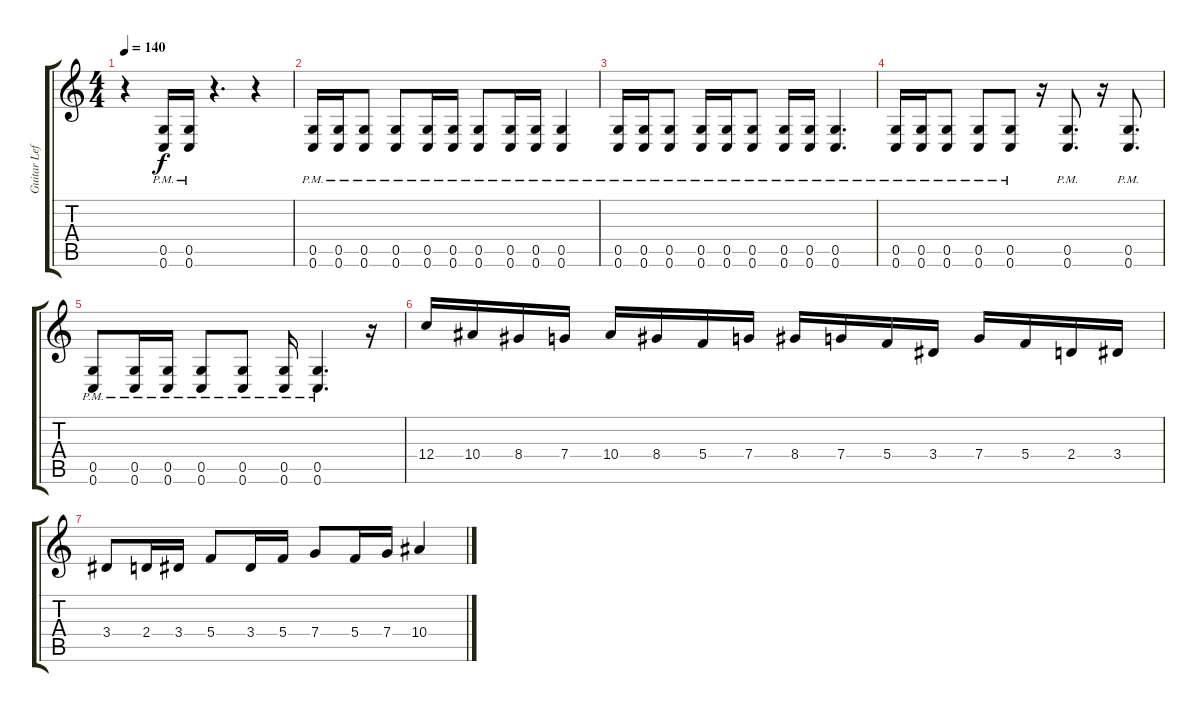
\track ("Guitar Left" "Guitar Lef") {instrument distortionguitar}
\staff {score tabs}
\tuning (D4 A3 F3 C3 G2 C2) {hide}
\ts (4 4)
\tempo 140
\clef g2
\ks c
r.4{dy f} (0.5{pm} 0.6{pm}).16 (0.5{pm} 0.6{pm}).16 r.4{d} r.4 |
(0.5{pm} 0.6{pm}).16 (0.5{pm} 0.6{pm}).16 (0.5{pm} 0.6{pm}).8 (0.5{pm} 0.6{pm}).8 (0.5{pm} 0.6{pm}).16 (0.5{pm} 0.6{pm}).16 (0.5{pm} 0.6{pm}).8 (0.5{pm} 0.6{pm}).16 (0.5{pm} 0.6{pm}).16 (0.5{pm} 0.6{pm}).4 |
(0.5{pm} 0.6{pm}).16 (0.5{pm} 0.6{pm}).16 (0.5{pm} 0.6{pm}).8 (0.5{pm} 0.6{pm}).16 (0.5{pm} 0.6{pm}).16 (0.5{pm} 0.6{pm}).8 (0.5{pm} 0.6{pm}).16 (0.5{pm} 0.6{pm}).16 (0.5{pm} 0.6{pm}).4{d} |
(0.5{pm} 0.6{pm}).16 (0.5{pm} 0.6{pm}).16 (0.5{pm} 0.6{pm}).8 (0.5{pm} 0.6{pm}).8 (0.5{pm} 0.6{pm}).8 r.16 (0.5{pm} 0.6{pm}).8{d} r.16 (0.5{pm} 0.6{pm}).8{d} |
(0.5{pm} 0.6{pm}).8 (0.5{pm} 0.6{pm}).16 (0.5{pm} 0.6{pm}).16 (0.5{pm} 0.6{pm}).8 (0.5{pm} 0.6{pm}).8 (0.5{pm} 0.6{pm}).16 (0.5{pm} 0.6{pm}).4{d} r.16 |
12.4.16 10.4.16 8.4.16 7.4.16 10.4.16 8.4.16 5.4.16 7.4.16 8.4.16 7.4.16 5.4.16 3.4.16 7.4.16 5.4.16 2.4.16 3.4.16 |
3.4.8 2.4.16 3.4.16 5.4.8 3.4.16 5.4.16 7.4.8 5.4.16 7.4.16 10.4.4
